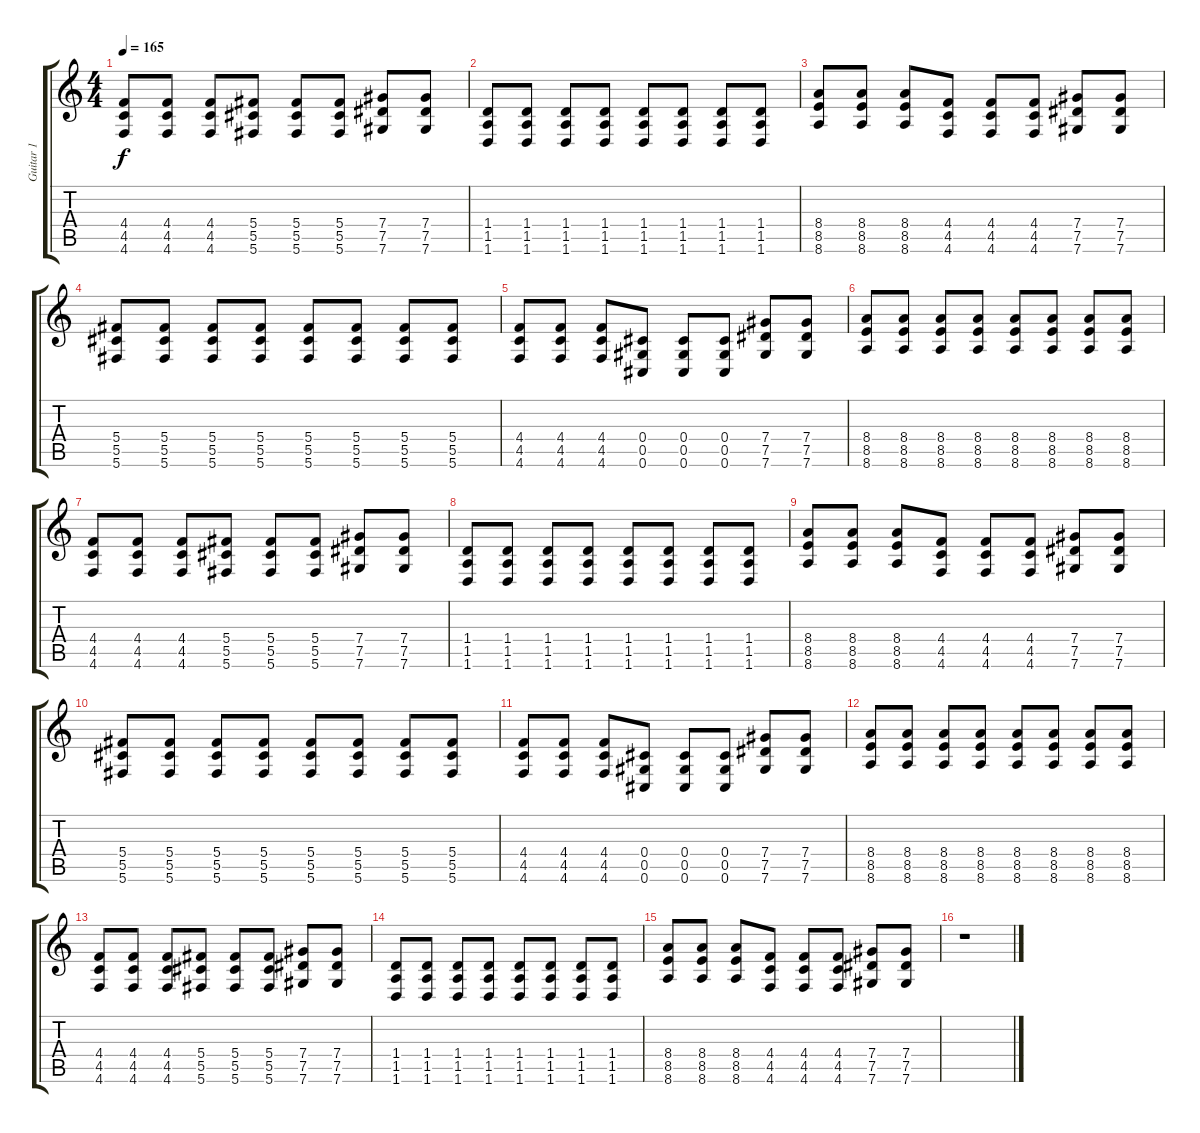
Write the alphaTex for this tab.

\track ("Guitar 1" "Guitar 1") {instrument distortionguitar}
\staff {score tabs}
\tuning (Eb4 Bb3 Gb3 Db3 Ab2 Db2) {hide}
\ts (4 4)
\tempo 165
\clef g2
\ks c
(4.4 4.5 4.6).8{dy f} (4.4 4.5 4.6).8 (4.4 4.5 4.6).8 (5.4 5.5 5.6).8 (5.4 5.5 5.6).8 (5.4 5.5 5.6).8 (7.4 7.5 7.6).8 (7.4 7.5 7.6).8 |
(1.4 1.5 1.6).8 (1.4 1.5 1.6).8 (1.4 1.5 1.6).8 (1.4 1.5 1.6).8 (1.4 1.5 1.6).8 (1.4 1.5 1.6).8 (1.4 1.5 1.6).8 (1.4 1.5 1.6).8 |
(8.4 8.5 8.6).8 (8.4 8.5 8.6).8 (8.4 8.5 8.6).8 (4.4 4.5 4.6).8 (4.4 4.5 4.6).8 (4.4 4.5 4.6).8 (7.4 7.5 7.6).8 (7.4 7.5 7.6).8 |
(5.4 5.5 5.6).8{volume 12} (5.4 5.5 5.6).8 (5.4 5.5 5.6).8 (5.4 5.5 5.6).8 (5.4 5.5 5.6).8 (5.4 5.5 5.6).8 (5.4 5.5 5.6).8 (5.4 5.5 5.6).8 |
(4.4 4.5 4.6).8 (4.4 4.5 4.6).8 (4.4 4.5 4.6).8 (0.4 0.5 0.6).8 (0.4 0.5 0.6).8 (0.4 0.5 0.6).8 (7.4 7.5 7.6).8 (7.4 7.5 7.6).8 |
(8.4 8.5 8.6).8 (8.4 8.5 8.6).8 (8.4 8.5 8.6).8 (8.4 8.5 8.6).8 (8.4 8.5 8.6).8 (8.4 8.5 8.6).8 (8.4 8.5 8.6).8 (8.4 8.5 8.6).8 |
(4.4 4.5 4.6).8{volume 12} (4.4 4.5 4.6).8 (4.4 4.5 4.6).8 (5.4 5.5 5.6).8 (5.4 5.5 5.6).8 (5.4 5.5 5.6).8 (7.4 7.5 7.6).8 (7.4 7.5 7.6).8 |
(1.4 1.5 1.6).8 (1.4 1.5 1.6).8 (1.4 1.5 1.6).8 (1.4 1.5 1.6).8 (1.4 1.5 1.6).8 (1.4 1.5 1.6).8 (1.4 1.5 1.6).8 (1.4 1.5 1.6).8 |
(8.4 8.5 8.6).8 (8.4 8.5 8.6).8 (8.4 8.5 8.6).8 (4.4 4.5 4.6).8 (4.4 4.5 4.6).8 (4.4 4.5 4.6).8 (7.4 7.5 7.6).8 (7.4 7.5 7.6).8 |
(5.4 5.5 5.6).8{volume 4} (5.4 5.5 5.6).8 (5.4 5.5 5.6).8 (5.4 5.5 5.6).8 (5.4 5.5 5.6).8 (5.4 5.5 5.6).8 (5.4 5.5 5.6).8 (5.4 5.5 5.6).8 |
(4.4 4.5 4.6).8 (4.4 4.5 4.6).8 (4.4 4.5 4.6).8 (0.4 0.5 0.6).8 (0.4 0.5 0.6).8 (0.4 0.5 0.6).8 (7.4 7.5 7.6).8 (7.4 7.5 7.6).8 |
(8.4 8.5 8.6).8 (8.4 8.5 8.6).8 (8.4 8.5 8.6).8 (8.4 8.5 8.6).8 (8.4 8.5 8.6).8 (8.4 8.5 8.6).8 (8.4 8.5 8.6).8 (8.4 8.5 8.6).8 |
(4.4 4.5 4.6).8{volume 0} (4.4 4.5 4.6).8 (4.4 4.5 4.6).8 (5.4 5.5 5.6).8 (5.4 5.5 5.6).8 (5.4 5.5 5.6).8 (7.4 7.5 7.6).8 (7.4 7.5 7.6).8 |
(1.4 1.5 1.6).8 (1.4 1.5 1.6).8 (1.4 1.5 1.6).8 (1.4 1.5 1.6).8 (1.4 1.5 1.6).8 (1.4 1.5 1.6).8 (1.4 1.5 1.6).8 (1.4 1.5 1.6).8 |
(8.4 8.5 8.6).8 (8.4 8.5 8.6).8 (8.4 8.5 8.6).8 (4.4 4.5 4.6).8 (4.4 4.5 4.6).8 (4.4 4.5 4.6).8 (7.4 7.5 7.6).8 (7.4 7.5 7.6).8 |
r.1
